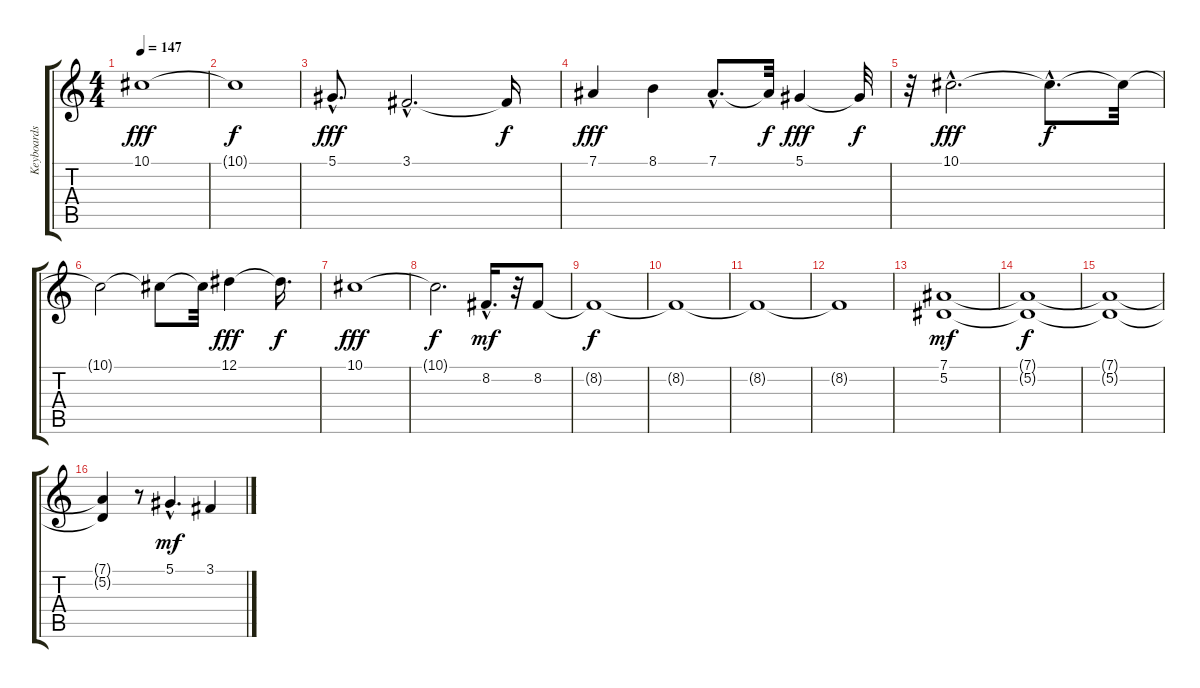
\track ("Keyboards" "Keyboards") {instrument stringensemble1}
\staff {score tabs}
\tuning (Eb4 Bb3 Gb3 Db3 Ab2 Eb2) {hide}
\ts (4 4)
\tempo 147
\clef g2
\ks c
10.1.1{dy fff} |
10.1{t}.1{dy f} |
5.1{hac}.8{d dy fff} 3.1{hac}.2{d} 3.1{t}.16{dy f} |
7.1.4{dy fff} 8.1.4 7.1{hac}.8{d} 7.1{t}.32{dy f} 5.1.4{dy fff} 5.1{t}.32{dy f} |
r.32 10.1{hac}.2{d dy fff} 10.1{hac t}.8{d dy f} 10.1{t}.32 |
10.1{t}.2 10.1{t}.8 10.1{t}.32 12.1.4{dy fff} 12.1{t}.16{d dy f} |
10.1.1{dy fff} |
10.1{t}.2{d dy f} 8.2{hac}.16{d dy mf} r.32 8.2.8 |
8.2{t}.1{dy f} |
8.2{t}.1 |
8.2{t}.1 |
8.2{t}.1 |
(7.1 5.2).1{dy mf} |
(7.1{t} 5.2{t}).1{dy f} |
(7.1{t} 5.2{t}).1 |
(7.1{t} 5.2{t}).4 r.8 5.1{hac}.4{d dy mf} 3.1.4
